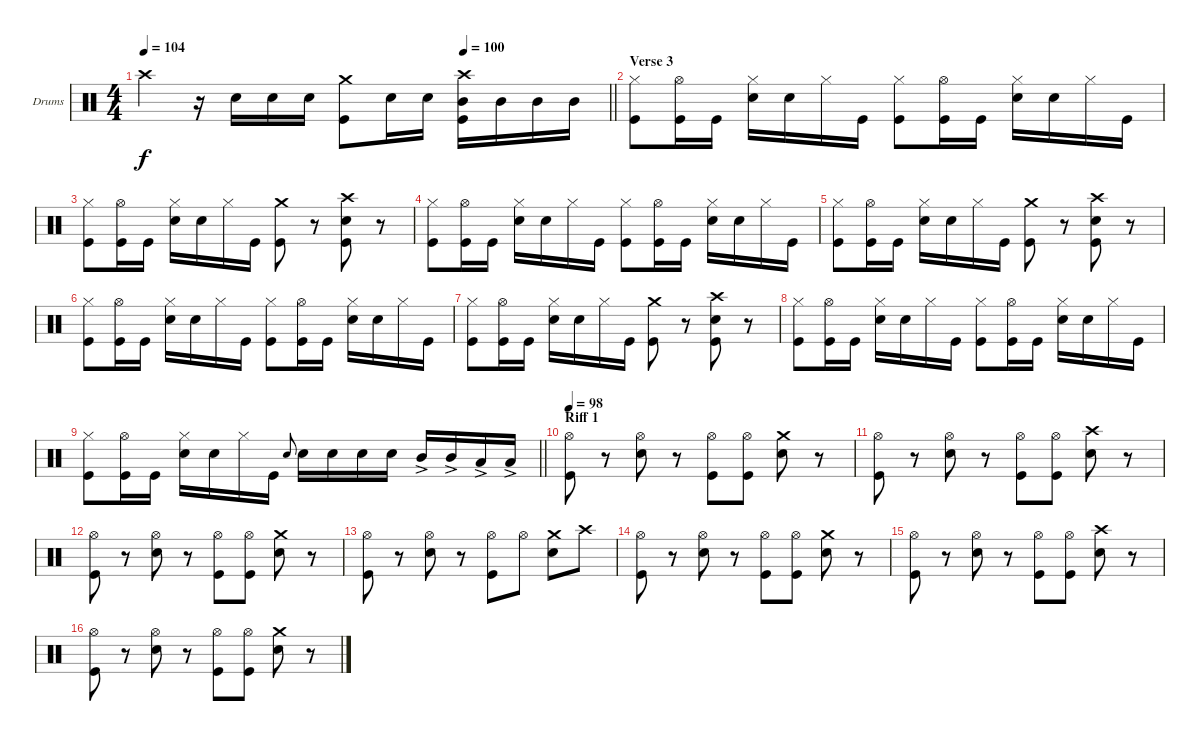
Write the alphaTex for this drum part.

\bracketExtendMode groupsimilarinstruments
\firstSystemTrackNameOrientation horizontal
\otherSystemsTrackNameOrientation horizontal
\track ("Drumkit" "Drums") {instrument percussion}
\staff {score}
\articulation defaults
\ts (4 4)
\tempo 104
\tempo (100 0.6875)
\clef neutral
\barLineRight lightlight
\ks c "Crash high (hit)"{t}.4{dy f}
r.16 "Snare (hit) 2".16 "Snare (hit) 2".16 "Snare (hit) 2".16 ("Crash medium (hit)" "Kick (hit)").8 "Snare (hit) 2".16 "Snare (hit) 2".16 ("Crash high (hit)" "Mid Tom (hit)" "Kick (hit)").16 "Mid Tom (hit)".16 "Mid Tom (hit)".16 "Mid Tom (hit)".16 |
\section ("" "Verse 3")
("Hi-Hat (closed)" "Kick (hit)").8 ("Hi-Hat (open)" "Kick (hit)").16 "Kick (hit)".16 ("Hi-Hat (closed)" "Snare (hit) 2").16 "Snare (hit) 2".16 "Hi-Hat (closed)".16 "Kick (hit)".16 ("Hi-Hat (closed)" "Kick (hit)").8 ("Hi-Hat (open)" "Kick (hit)").16 "Kick (hit)".16 ("Hi-Hat (closed)" "Snare (hit) 2").16 "Snare (hit) 2".16 "Hi-Hat (closed)".16 "Kick (hit)".16 |
("Hi-Hat (closed)" "Kick (hit)").8 ("Hi-Hat (open)" "Kick (hit)").16 "Kick (hit)".16 ("Hi-Hat (closed)" "Snare (hit) 2").16 "Snare (hit) 2".16 "Hi-Hat (closed)".16 "Kick (hit)".16 ("Crash medium (hit)" "Kick (hit)").8 r.8 ("Crash high (hit)" "Snare (hit) 2" "Kick (hit)").8 r.8 |
("Hi-Hat (closed)" "Kick (hit)").8 ("Hi-Hat (open)" "Kick (hit)").16 "Kick (hit)".16 ("Hi-Hat (closed)" "Snare (hit) 2").16 "Snare (hit) 2".16 "Hi-Hat (closed)".16 "Kick (hit)".16 ("Hi-Hat (closed)" "Kick (hit)").8 ("Hi-Hat (open)" "Kick (hit)").16 "Kick (hit)".16 ("Hi-Hat (closed)" "Snare (hit) 2").16 "Snare (hit) 2".16 "Hi-Hat (closed)".16 "Kick (hit)".16 |
("Hi-Hat (closed)" "Kick (hit)").8 ("Hi-Hat (open)" "Kick (hit)").16 "Kick (hit)".16 ("Hi-Hat (closed)" "Snare (hit) 2").16 "Snare (hit) 2".16 "Hi-Hat (closed)".16 "Kick (hit)".16 ("Crash medium (hit)" "Kick (hit)").8 r.8 ("Crash high (hit)" "Snare (hit) 2" "Kick (hit)").8 r.8 |
("Hi-Hat (closed)" "Kick (hit)").8 ("Hi-Hat (open)" "Kick (hit)").16 "Kick (hit)".16 ("Hi-Hat (closed)" "Snare (hit) 2").16 "Snare (hit) 2".16 "Hi-Hat (closed)".16 "Kick (hit)".16 ("Hi-Hat (closed)" "Kick (hit)").8 ("Hi-Hat (open)" "Kick (hit)").16 "Kick (hit)".16 ("Hi-Hat (closed)" "Snare (hit) 2").16 "Snare (hit) 2".16 "Hi-Hat (closed)".16 "Kick (hit)".16 |
("Hi-Hat (closed)" "Kick (hit)").8 ("Hi-Hat (open)" "Kick (hit)").16 "Kick (hit)".16 ("Hi-Hat (closed)" "Snare (hit) 2").16 "Snare (hit) 2".16 "Hi-Hat (closed)".16 "Kick (hit)".16 ("Crash medium (hit)" "Kick (hit)").8 r.8 ("Crash high (hit)" "Snare (hit) 2" "Kick (hit)").8 r.8 |
("Hi-Hat (closed)" "Kick (hit)").8 ("Hi-Hat (open)" "Kick (hit)").16 "Kick (hit)".16 ("Hi-Hat (closed)" "Snare (hit) 2").16 "Snare (hit) 2".16 "Hi-Hat (closed)".16 "Kick (hit)".16 ("Hi-Hat (closed)" "Kick (hit)").8 ("Hi-Hat (open)" "Kick (hit)").16 "Kick (hit)".16 ("Hi-Hat (closed)" "Snare (hit) 2").16 "Snare (hit) 2".16 "Hi-Hat (closed)".16 "Kick (hit)".16 |
\barLineRight lightlight
("Hi-Hat (closed)" "Kick (hit)").8 ("Hi-Hat (open)" "Kick (hit)").16 "Kick (hit)".16 ("Hi-Hat (closed)" "Snare (hit) 2").16 "Snare (hit) 2".16 "Hi-Hat (closed)".16 "Kick (hit)".16 "Snare (hit) 2".8{gr onbeat} "Snare (hit) 2".16 "Snare (hit) 2".16 "Snare (hit) 2".16 "Snare (hit) 2".16 "Mid Tom (hit)"{ac}.16 "Mid Tom (hit)"{ac}.16 "Low Tom (hit)"{ac}.16 "Low Tom (hit)"{ac}.16 |
\section ("" "Riff 1")
\tempo 98
("Hi-Hat (open)" "Kick (hit)").8 r.8 ("Hi-Hat (open)" "Snare (hit) 2").8 r.8 ("Hi-Hat (open)" "Kick (hit)").8 ("Hi-Hat (open)" "Kick (hit)").8 ("Crash medium (hit)" "Snare (hit) 2").8 r.8 |
("Hi-Hat (open)" "Kick (hit)").8 r.8 ("Hi-Hat (open)" "Snare (hit) 2").8 r.8 ("Hi-Hat (open)" "Kick (hit)").8 ("Hi-Hat (open)" "Kick (hit)").8 ("Crash high (hit)" "Snare (hit) 2").8 r.8 |
("Hi-Hat (open)" "Kick (hit)").8 r.8 ("Hi-Hat (open)" "Snare (hit) 2").8 r.8 ("Hi-Hat (open)" "Kick (hit)").8 ("Hi-Hat (open)" "Kick (hit)").8 ("Crash medium (hit)" "Snare (hit) 2").8 r.8 |
("Hi-Hat (open)" "Kick (hit)").8 r.8 ("Hi-Hat (open)" "Snare (hit) 2").8 r.8 ("Hi-Hat (open)" "Kick (hit)").8 "Hi-Hat (open)".8 ("Crash medium (hit)" "Snare (hit) 2").8 "Crash high (hit)".8 |
("Hi-Hat (open)" "Kick (hit)").8 r.8 ("Hi-Hat (open)" "Snare (hit) 2").8 r.8 ("Hi-Hat (open)" "Kick (hit)").8 ("Hi-Hat (open)" "Kick (hit)").8 ("Crash medium (hit)" "Snare (hit) 2").8 r.8 |
("Hi-Hat (open)" "Kick (hit)").8 r.8 ("Hi-Hat (open)" "Snare (hit) 2").8 r.8 ("Hi-Hat (open)" "Kick (hit)").8 ("Hi-Hat (open)" "Kick (hit)").8 ("Crash high (hit)" "Snare (hit) 2").8 r.8 |
("Hi-Hat (open)" "Kick (hit)").8 r.8 ("Hi-Hat (open)" "Snare (hit) 2").8 r.8 ("Hi-Hat (open)" "Kick (hit)").8 ("Hi-Hat (open)" "Kick (hit)").8 ("Crash medium (hit)" "Snare (hit) 2").8 r.8
